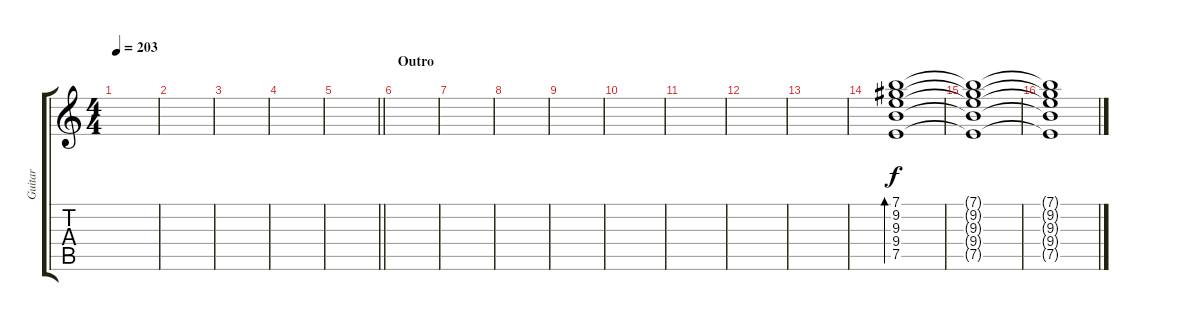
\track ("Guitar" "Guitar") {instrument electricguitarclean}
\staff {score tabs}
\tuning (E4 B3 G3 D3 A2 E2) {hide}
\ts (4 4)
\tempo 203
\clef g2
\ks c
|
|
|
|
\barLineRight lightlight
|
\section ("" "Outro")
|
|
|
|
|
|
|
|
(7.1 9.2 9.3 9.4 7.5).1{bd 120} |
(7.1{t} 9.2{t} 9.3{t} 9.4{t} 7.5{t}).1 |
(7.1{t} 9.2{t} 9.3{t} 9.4{t} 7.5{t}).1
